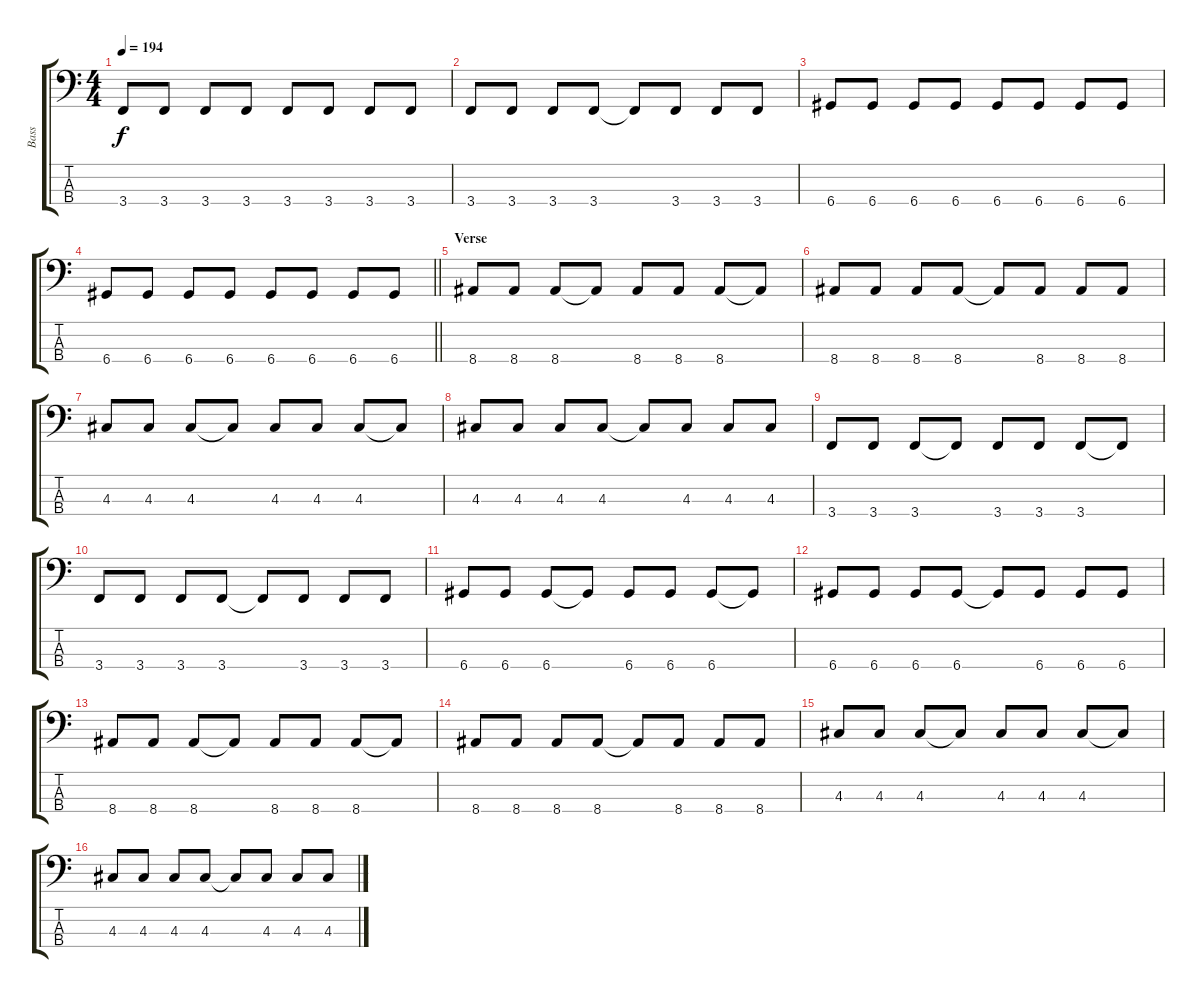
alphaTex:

\track ("Bass" "Bass") {instrument electricbassfinger}
\staff {score tabs}
\tuning (G2 D2 A1 D1) {hide}
\ts (4 4)
\tempo 194
\clef f4
\ks c
3.4.8{dy f} 3.4.8 3.4.8 3.4.8 3.4.8 3.4.8 3.4.8 3.4.8 |
3.4.8 3.4.8 3.4.8 3.4.8 3.4{t}.8 3.4.8 3.4.8 3.4.8 |
6.4.8 6.4.8 6.4.8 6.4.8 6.4.8 6.4.8 6.4.8 6.4.8 |
\barLineRight lightlight
6.4.8 6.4.8 6.4.8 6.4.8 6.4.8 6.4.8 6.4.8 6.4.8 |
\section ("" "Verse")
8.4.8 8.4.8 8.4.8 8.4{t}.8 8.4.8 8.4.8 8.4.8 8.4{t}.8 |
8.4.8 8.4.8 8.4.8 8.4.8 8.4{t}.8 8.4.8 8.4.8 8.4.8 |
4.3.8 4.3.8 4.3.8 4.3{t}.8 4.3.8 4.3.8 4.3.8 4.3{t}.8 |
4.3.8 4.3.8 4.3.8 4.3.8 4.3{t}.8 4.3.8 4.3.8 4.3.8 |
3.4.8 3.4.8 3.4.8 3.4{t}.8 3.4.8 3.4.8 3.4.8 3.4{t}.8 |
3.4.8 3.4.8 3.4.8 3.4.8 3.4{t}.8 3.4.8 3.4.8 3.4.8 |
6.4.8 6.4.8 6.4.8 6.4{t}.8 6.4.8 6.4.8 6.4.8 6.4{t}.8 |
6.4.8 6.4.8 6.4.8 6.4.8 6.4{t}.8 6.4.8 6.4.8 6.4.8 |
8.4.8 8.4.8 8.4.8 8.4{t}.8 8.4.8 8.4.8 8.4.8 8.4{t}.8 |
8.4.8 8.4.8 8.4.8 8.4.8 8.4{t}.8 8.4.8 8.4.8 8.4.8 |
4.3.8 4.3.8 4.3.8 4.3{t}.8 4.3.8 4.3.8 4.3.8 4.3{t}.8 |
4.3.8 4.3.8 4.3.8 4.3.8 4.3{t}.8 4.3.8 4.3.8 4.3.8
